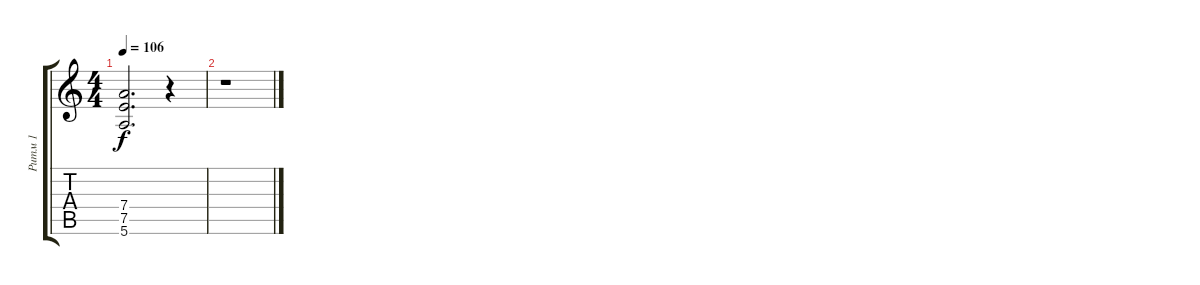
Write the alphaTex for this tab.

\track ("Ритм 1" "Ритм 1") {instrument distortionguitar}
\staff {score tabs}
\tuning (E4 B3 G3 D3 A2 E2) {hide}
\ts (4 4)
\tempo 106
\clef g2
\ks c
(7.4 7.5 5.6).2{d dy f} r.4 |
r.1
